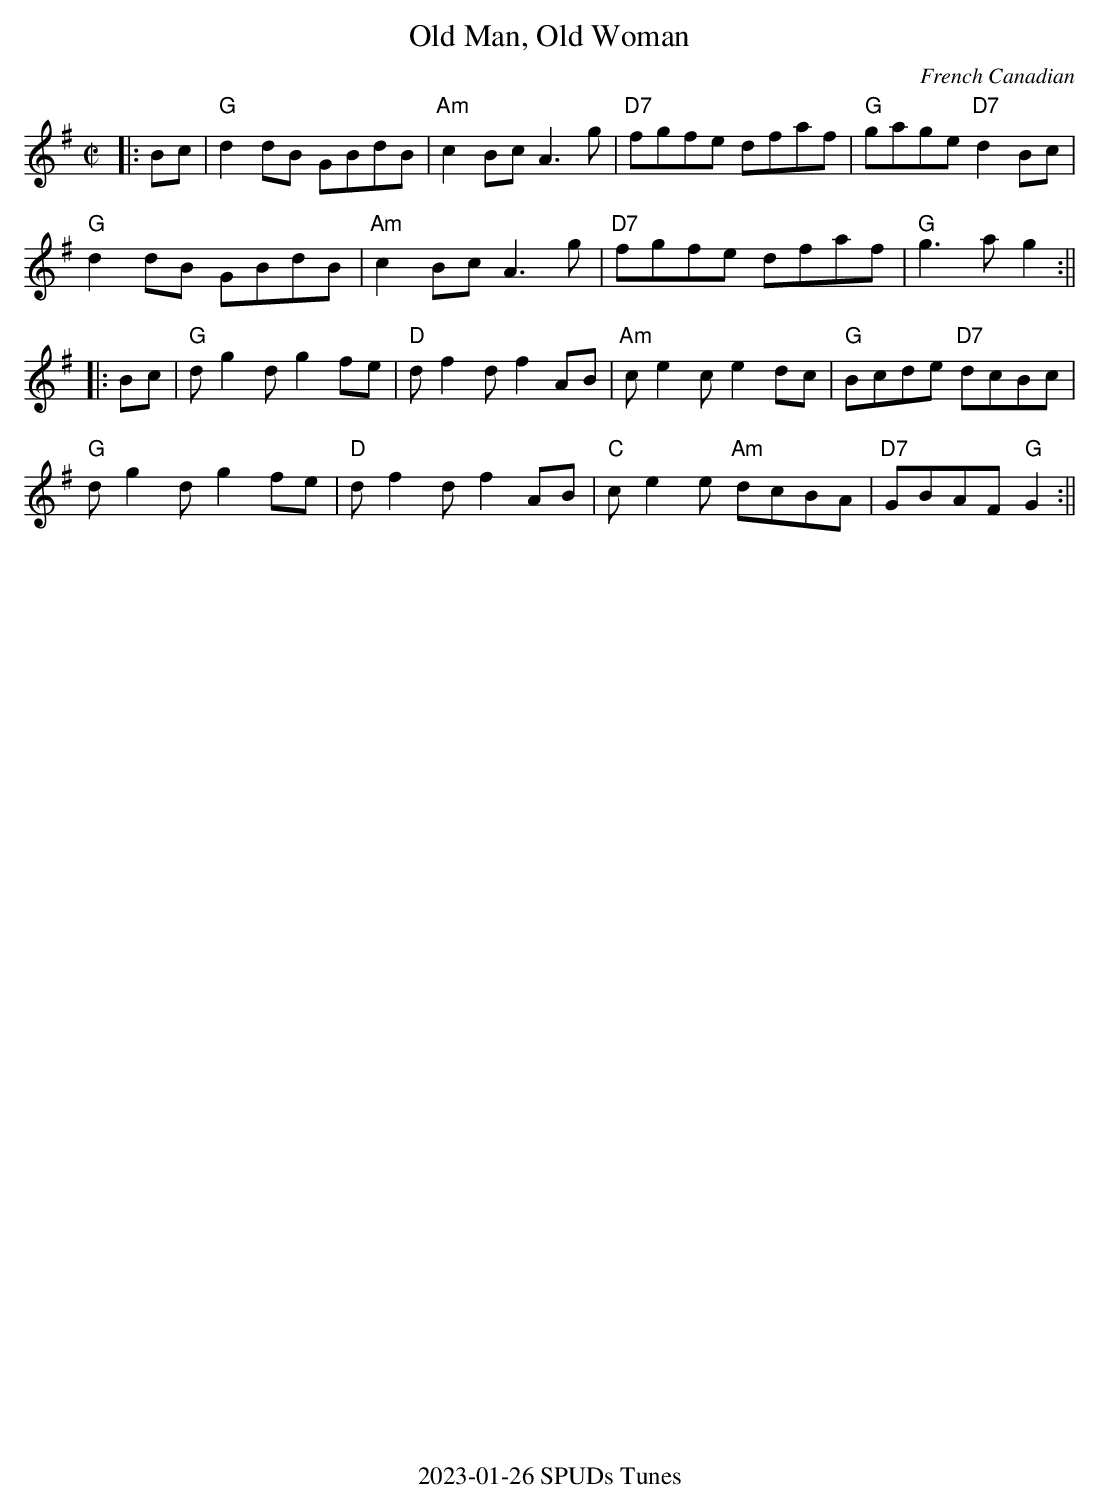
X:1
T:Old Man, Old Woman
C:French Canadian
M:C|
L:1/8
K:G
|: Bc | "G"d2dB GBdB | "Am"c2Bc A3g | "D7"fgfe dfaf | "G"gage "D7"d2Bc |
"G"d2dB GBdB | "Am"c2Bc A3g | "D7"fgfe dfaf | "G"g3a g2 :||
|: Bc | "G"dg2d g2fe | "D"df2d f2AB | "Am"ce2c e2dc | "G"Bcde "D7"dcBc |
"G"dg2d g2fe | "D"df2d f2AB | "C"ce2e "Am"dcBA | "D7"GBAF "G"G2 :||
